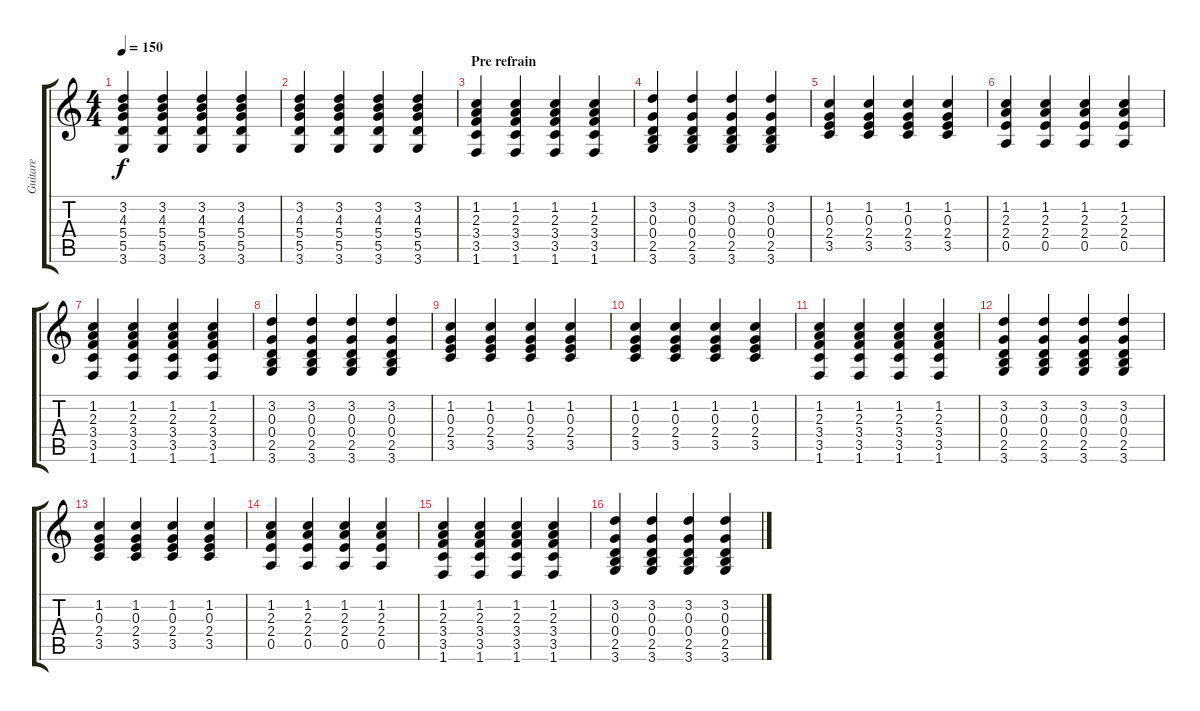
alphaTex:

\track ("Guitare" "Guitare") {instrument overdrivenguitar}
\staff {score tabs}
\tuning (E4 B3 G3 D3 A2 E2) {hide}
\ts (4 4)
\tempo 150
\clef g2
\ks c
(3.2 4.3 5.4 5.5 3.6).4{dy f} (3.2 4.3 5.4 5.5 3.6).4 (3.2 4.3 5.4 5.5 3.6).4 (3.2 4.3 5.4 5.5 3.6).4 |
(3.2 4.3 5.4 5.5 3.6).4 (3.2 4.3 5.4 5.5 3.6).4 (3.2 4.3 5.4 5.5 3.6).4 (3.2 4.3 5.4 5.5 3.6).4 |
\section ("" "Pre refrain")
(1.2 2.3 3.4 3.5 1.6).4 (1.2 2.3 3.4 3.5 1.6).4 (1.2 2.3 3.4 3.5 1.6).4 (1.2 2.3 3.4 3.5 1.6).4 |
(3.2 0.3 0.4 2.5 3.6).4 (3.2 0.3 0.4 2.5 3.6).4 (3.2 0.3 0.4 2.5 3.6).4 (3.2 0.3 0.4 2.5 3.6).4 |
(1.2 0.3 2.4 3.5).4 (1.2 0.3 2.4 3.5).4 (1.2 0.3 2.4 3.5).4 (1.2 0.3 2.4 3.5).4 |
(1.2 2.3 2.4 0.5).4 (1.2 2.3 2.4 0.5).4 (1.2 2.3 2.4 0.5).4 (1.2 2.3 2.4 0.5).4 |
(1.2 2.3 3.4 3.5 1.6).4 (1.2 2.3 3.4 3.5 1.6).4 (1.2 2.3 3.4 3.5 1.6).4 (1.2 2.3 3.4 3.5 1.6).4 |
(3.2 0.3 0.4 2.5 3.6).4 (3.2 0.3 0.4 2.5 3.6).4 (3.2 0.3 0.4 2.5 3.6).4 (3.2 0.3 0.4 2.5 3.6).4 |
(1.2 0.3 2.4 3.5).4 (1.2 0.3 2.4 3.5).4 (1.2 0.3 2.4 3.5).4 (1.2 0.3 2.4 3.5).4 |
(1.2 0.3 2.4 3.5).4 (1.2 0.3 2.4 3.5).4 (1.2 0.3 2.4 3.5).4 (1.2 0.3 2.4 3.5).4 |
(1.2 2.3 3.4 3.5 1.6).4 (1.2 2.3 3.4 3.5 1.6).4 (1.2 2.3 3.4 3.5 1.6).4 (1.2 2.3 3.4 3.5 1.6).4 |
(3.2 0.3 0.4 2.5 3.6).4 (3.2 0.3 0.4 2.5 3.6).4 (3.2 0.3 0.4 2.5 3.6).4 (3.2 0.3 0.4 2.5 3.6).4 |
(1.2 0.3 2.4 3.5).4 (1.2 0.3 2.4 3.5).4 (1.2 0.3 2.4 3.5).4 (1.2 0.3 2.4 3.5).4 |
(1.2 2.3 2.4 0.5).4 (1.2 2.3 2.4 0.5).4 (1.2 2.3 2.4 0.5).4 (1.2 2.3 2.4 0.5).4 |
(1.2 2.3 3.4 3.5 1.6).4 (1.2 2.3 3.4 3.5 1.6).4 (1.2 2.3 3.4 3.5 1.6).4 (1.2 2.3 3.4 3.5 1.6).4 |
(3.2 0.3 0.4 2.5 3.6).4 (3.2 0.3 0.4 2.5 3.6).4 (3.2 0.3 0.4 2.5 3.6).4 (3.2 0.3 0.4 2.5 3.6).4
